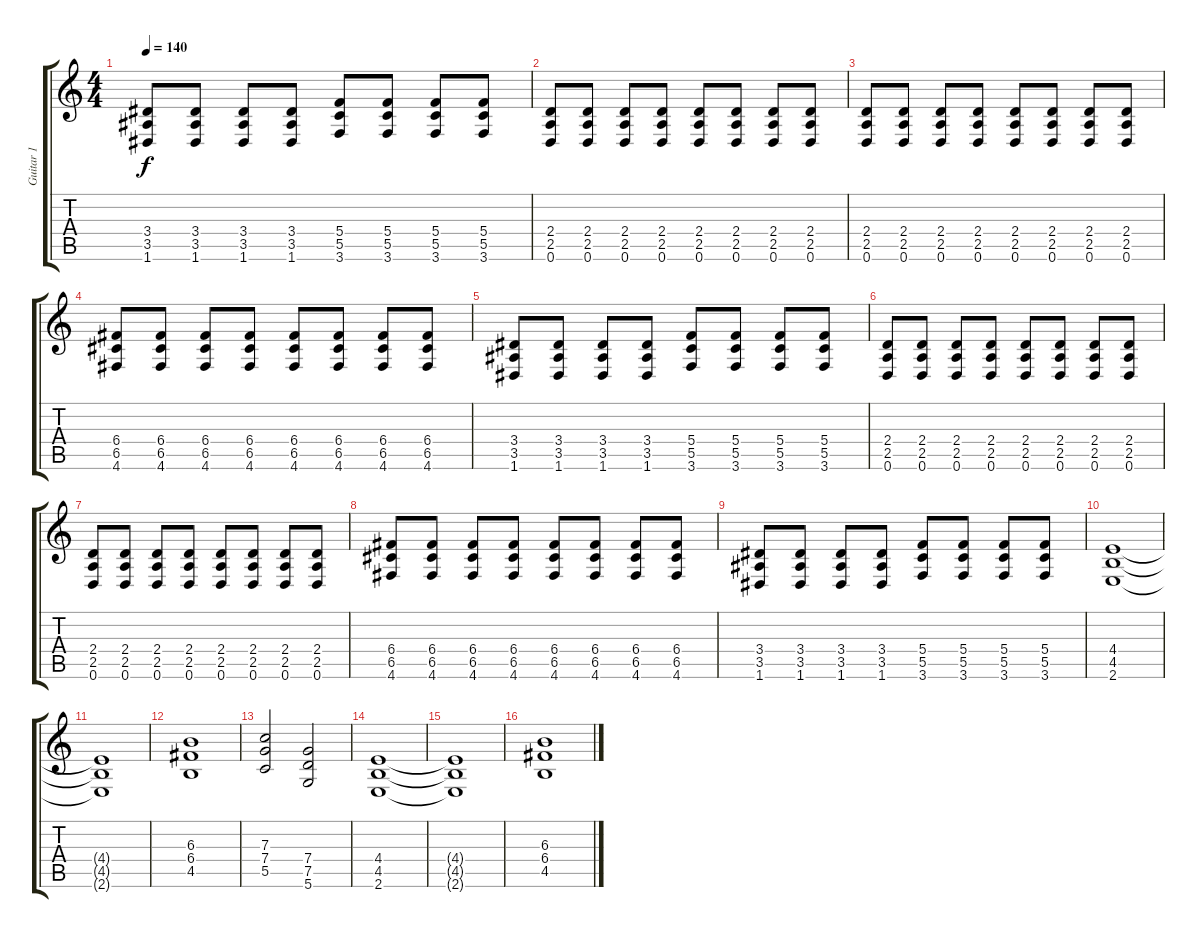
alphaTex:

\track ("Guitar 1" "Guitar 1") {instrument distortionguitar}
\staff {score tabs}
\tuning (D4 A3 F3 C3 G2 D2) {hide}
\ts (4 4)
\tempo 140
\clef g2
\ks c
(3.4 3.5 1.6).8{dy f} (3.4 3.5 1.6).8 (3.4 3.5 1.6).8 (3.4 3.5 1.6).8 (5.4 5.5 3.6).8 (5.4 5.5 3.6).8 (5.4 5.5 3.6).8 (5.4 5.5 3.6).8 |
(2.4 2.5 0.6).8 (2.4 2.5 0.6).8 (2.4 2.5 0.6).8 (2.4 2.5 0.6).8 (2.4 2.5 0.6).8 (2.4 2.5 0.6).8 (2.4 2.5 0.6).8 (2.4 2.5 0.6).8 |
(2.4 2.5 0.6).8 (2.4 2.5 0.6).8 (2.4 2.5 0.6).8 (2.4 2.5 0.6).8 (2.4 2.5 0.6).8 (2.4 2.5 0.6).8 (2.4 2.5 0.6).8 (2.4 2.5 0.6).8 |
(6.4 6.5 4.6).8 (6.4 6.5 4.6).8 (6.4 6.5 4.6).8 (6.4 6.5 4.6).8 (6.4 6.5 4.6).8 (6.4 6.5 4.6).8 (6.4 6.5 4.6).8 (6.4 6.5 4.6).8 |
(3.4 3.5 1.6).8 (3.4 3.5 1.6).8 (3.4 3.5 1.6).8 (3.4 3.5 1.6).8 (5.4 5.5 3.6).8 (5.4 5.5 3.6).8 (5.4 5.5 3.6).8 (5.4 5.5 3.6).8 |
(2.4 2.5 0.6).8 (2.4 2.5 0.6).8 (2.4 2.5 0.6).8 (2.4 2.5 0.6).8 (2.4 2.5 0.6).8 (2.4 2.5 0.6).8 (2.4 2.5 0.6).8 (2.4 2.5 0.6).8 |
(2.4 2.5 0.6).8 (2.4 2.5 0.6).8 (2.4 2.5 0.6).8 (2.4 2.5 0.6).8 (2.4 2.5 0.6).8 (2.4 2.5 0.6).8 (2.4 2.5 0.6).8 (2.4 2.5 0.6).8 |
(6.4 6.5 4.6).8 (6.4 6.5 4.6).8 (6.4 6.5 4.6).8 (6.4 6.5 4.6).8 (6.4 6.5 4.6).8 (6.4 6.5 4.6).8 (6.4 6.5 4.6).8 (6.4 6.5 4.6).8 |
(3.4 3.5 1.6).8 (3.4 3.5 1.6).8 (3.4 3.5 1.6).8 (3.4 3.5 1.6).8 (5.4 5.5 3.6).8 (5.4 5.5 3.6).8 (5.4 5.5 3.6).8 (5.4 5.5 3.6).8 |
(4.4 4.5 2.6).1 |
(4.4{t} 4.5{t} 2.6{t}).1 |
(6.3 6.4 4.5).1 |
(7.3 7.4 5.5).2 (7.4 7.5 5.6).2 |
(4.4 4.5 2.6).1 |
(4.4{t} 4.5{t} 2.6{t}).1 |
(6.3 6.4 4.5).1
